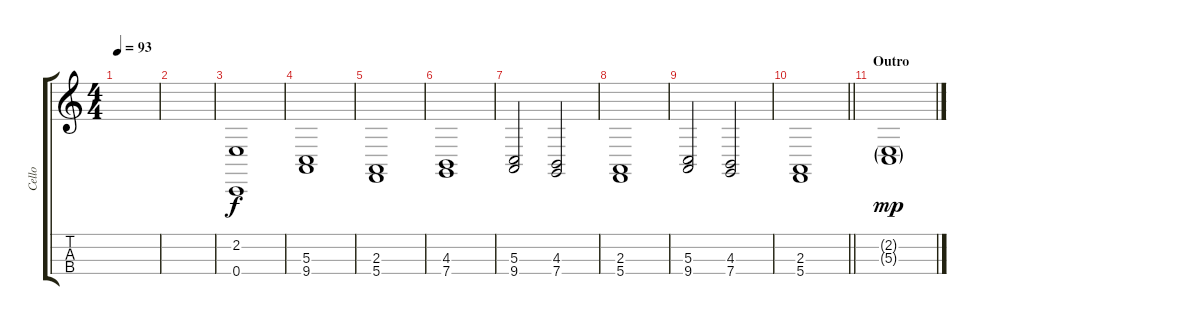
\track ("Cello" "Cello") {instrument cello}
\staff {score tabs}
\tuning (A3 D3 G2 C2) {hide}
\ts (4 4)
\tempo 93
\clef g2
\ks c
|
|
(2.2 0.4).1 |
(5.3 9.4).1 |
(2.3 5.4).1 |
(4.3 7.4).1 |
(5.3 9.4).2 (4.3 7.4).2 |
(2.3 5.4).1 |
(5.3 9.4).2 (4.3 7.4).2 |
\barLineRight lightlight
(2.3 5.4).1 |
\section ("" "Outro")
(2.2{g} 5.3{g}).1{dy mp}
